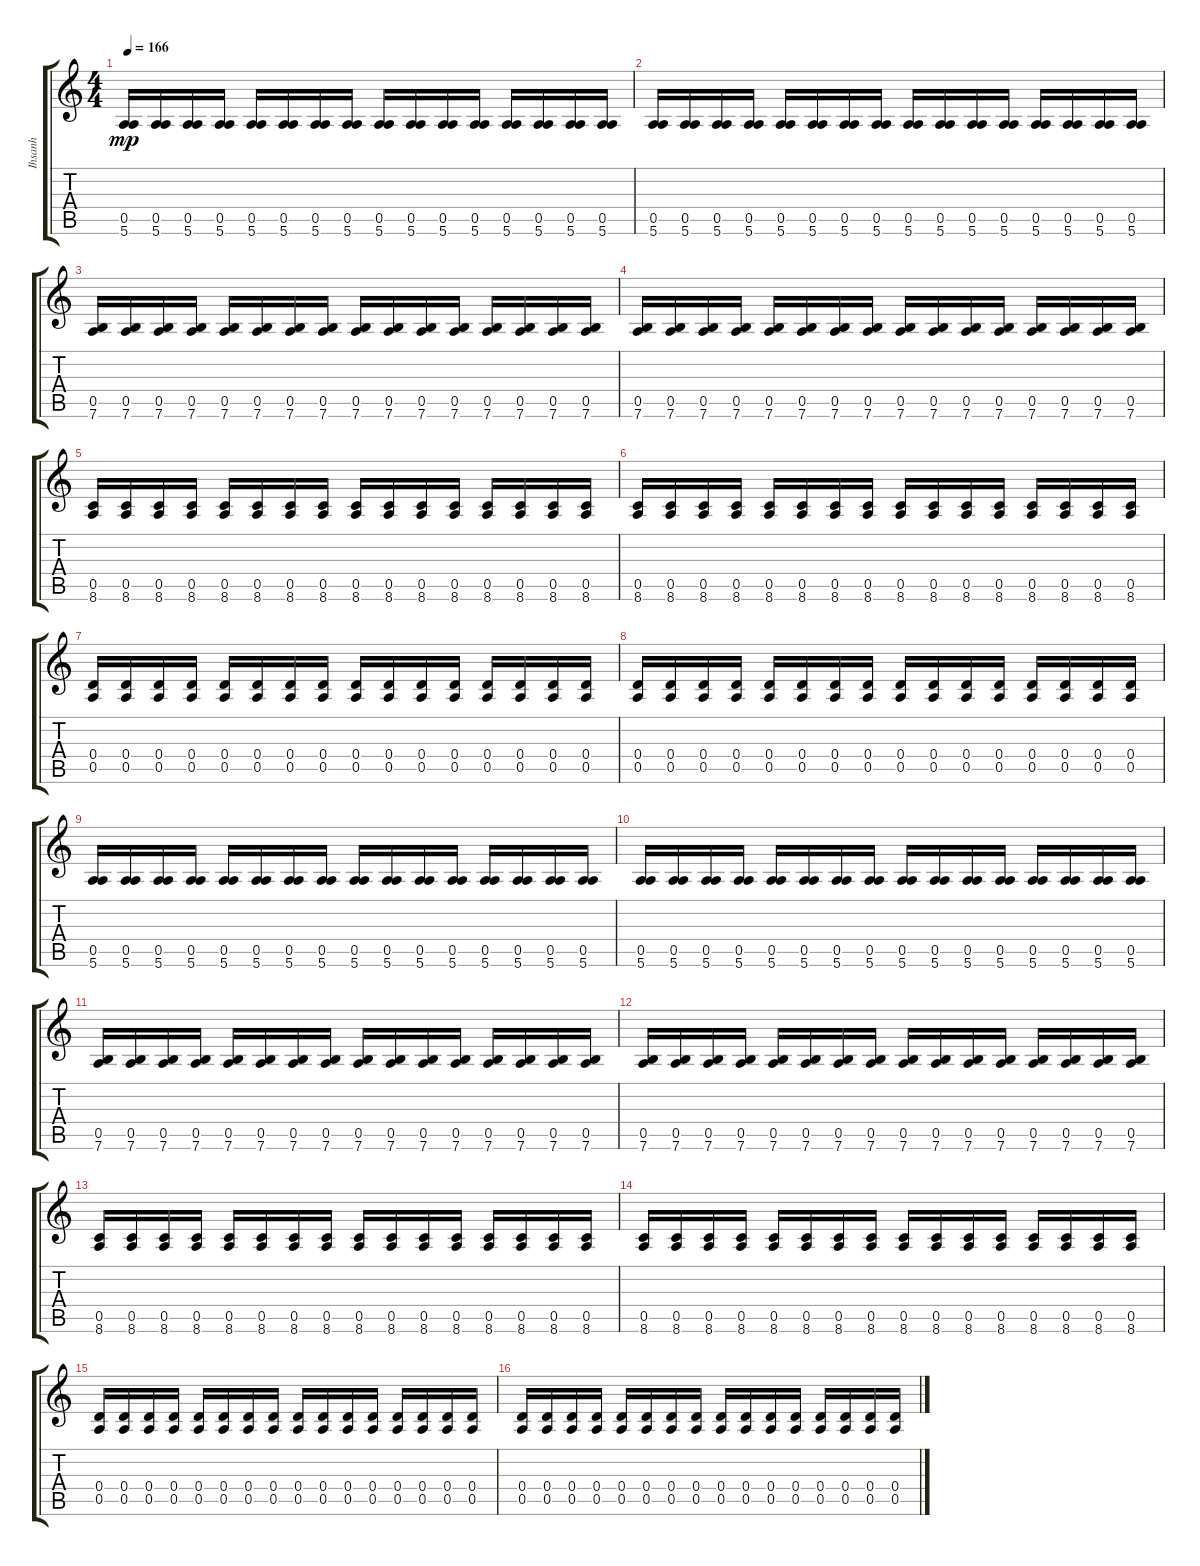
\track ("Ihsanh" "Ihsanh") {instrument distortionguitar}
\staff {score tabs}
\tuning (E4 B3 G3 D3 A2 E2) {hide}
\ts (4 4)
\tempo 166
\clef g2
\ks c
(0.5 5.6).16{dy mp} (0.5 5.6).16 (0.5 5.6).16 (0.5 5.6).16 (0.5 5.6).16 (0.5 5.6).16 (0.5 5.6).16 (0.5 5.6).16 (0.5 5.6).16 (0.5 5.6).16 (0.5 5.6).16 (0.5 5.6).16 (0.5 5.6).16 (0.5 5.6).16 (0.5 5.6).16 (0.5 5.6).16 |
(0.5 5.6).16 (0.5 5.6).16 (0.5 5.6).16 (0.5 5.6).16 (0.5 5.6).16 (0.5 5.6).16 (0.5 5.6).16 (0.5 5.6).16 (0.5 5.6).16 (0.5 5.6).16 (0.5 5.6).16 (0.5 5.6).16 (0.5 5.6).16 (0.5 5.6).16 (0.5 5.6).16 (0.5 5.6).16 |
(0.5 7.6).16 (0.5 7.6).16 (0.5 7.6).16 (0.5 7.6).16 (0.5 7.6).16 (0.5 7.6).16 (0.5 7.6).16 (0.5 7.6).16 (0.5 7.6).16 (0.5 7.6).16 (0.5 7.6).16 (0.5 7.6).16 (0.5 7.6).16 (0.5 7.6).16 (0.5 7.6).16 (0.5 7.6).16 |
(0.5 7.6).16 (0.5 7.6).16 (0.5 7.6).16 (0.5 7.6).16 (0.5 7.6).16 (0.5 7.6).16 (0.5 7.6).16 (0.5 7.6).16 (0.5 7.6).16 (0.5 7.6).16 (0.5 7.6).16 (0.5 7.6).16 (0.5 7.6).16 (0.5 7.6).16 (0.5 7.6).16 (0.5 7.6).16 |
(0.5 8.6).16 (0.5 8.6).16 (0.5 8.6).16 (0.5 8.6).16 (0.5 8.6).16 (0.5 8.6).16 (0.5 8.6).16 (0.5 8.6).16 (0.5 8.6).16 (0.5 8.6).16 (0.5 8.6).16 (0.5 8.6).16 (0.5 8.6).16 (0.5 8.6).16 (0.5 8.6).16 (0.5 8.6).16 |
(0.5 8.6).16 (0.5 8.6).16 (0.5 8.6).16 (0.5 8.6).16 (0.5 8.6).16 (0.5 8.6).16 (0.5 8.6).16 (0.5 8.6).16 (0.5 8.6).16 (0.5 8.6).16 (0.5 8.6).16 (0.5 8.6).16 (0.5 8.6).16 (0.5 8.6).16 (0.5 8.6).16 (0.5 8.6).16 |
(0.4 0.5).16 (0.4 0.5).16 (0.4 0.5).16 (0.4 0.5).16 (0.4 0.5).16 (0.4 0.5).16 (0.4 0.5).16 (0.4 0.5).16 (0.4 0.5).16 (0.4 0.5).16 (0.4 0.5).16 (0.4 0.5).16 (0.4 0.5).16 (0.4 0.5).16 (0.4 0.5).16 (0.4 0.5).16 |
(0.4 0.5).16 (0.4 0.5).16 (0.4 0.5).16 (0.4 0.5).16 (0.4 0.5).16 (0.4 0.5).16 (0.4 0.5).16 (0.4 0.5).16 (0.4 0.5).16 (0.4 0.5).16 (0.4 0.5).16 (0.4 0.5).16 (0.4 0.5).16 (0.4 0.5).16 (0.4 0.5).16 (0.4 0.5).16 |
(0.5 5.6).16 (0.5 5.6).16 (0.5 5.6).16 (0.5 5.6).16 (0.5 5.6).16 (0.5 5.6).16 (0.5 5.6).16 (0.5 5.6).16 (0.5 5.6).16 (0.5 5.6).16 (0.5 5.6).16 (0.5 5.6).16 (0.5 5.6).16 (0.5 5.6).16 (0.5 5.6).16 (0.5 5.6).16 |
(0.5 5.6).16 (0.5 5.6).16 (0.5 5.6).16 (0.5 5.6).16 (0.5 5.6).16 (0.5 5.6).16 (0.5 5.6).16 (0.5 5.6).16 (0.5 5.6).16 (0.5 5.6).16 (0.5 5.6).16 (0.5 5.6).16 (0.5 5.6).16 (0.5 5.6).16 (0.5 5.6).16 (0.5 5.6).16 |
(0.5 7.6).16 (0.5 7.6).16 (0.5 7.6).16 (0.5 7.6).16 (0.5 7.6).16 (0.5 7.6).16 (0.5 7.6).16 (0.5 7.6).16 (0.5 7.6).16 (0.5 7.6).16 (0.5 7.6).16 (0.5 7.6).16 (0.5 7.6).16 (0.5 7.6).16 (0.5 7.6).16 (0.5 7.6).16 |
(0.5 7.6).16 (0.5 7.6).16 (0.5 7.6).16 (0.5 7.6).16 (0.5 7.6).16 (0.5 7.6).16 (0.5 7.6).16 (0.5 7.6).16 (0.5 7.6).16 (0.5 7.6).16 (0.5 7.6).16 (0.5 7.6).16 (0.5 7.6).16 (0.5 7.6).16 (0.5 7.6).16 (0.5 7.6).16 |
(0.5 8.6).16 (0.5 8.6).16 (0.5 8.6).16 (0.5 8.6).16 (0.5 8.6).16 (0.5 8.6).16 (0.5 8.6).16 (0.5 8.6).16 (0.5 8.6).16 (0.5 8.6).16 (0.5 8.6).16 (0.5 8.6).16 (0.5 8.6).16 (0.5 8.6).16 (0.5 8.6).16 (0.5 8.6).16 |
(0.5 8.6).16 (0.5 8.6).16 (0.5 8.6).16 (0.5 8.6).16 (0.5 8.6).16 (0.5 8.6).16 (0.5 8.6).16 (0.5 8.6).16 (0.5 8.6).16 (0.5 8.6).16 (0.5 8.6).16 (0.5 8.6).16 (0.5 8.6).16 (0.5 8.6).16 (0.5 8.6).16 (0.5 8.6).16 |
(0.4 0.5).16 (0.4 0.5).16 (0.4 0.5).16 (0.4 0.5).16 (0.4 0.5).16 (0.4 0.5).16 (0.4 0.5).16 (0.4 0.5).16 (0.4 0.5).16 (0.4 0.5).16 (0.4 0.5).16 (0.4 0.5).16 (0.4 0.5).16 (0.4 0.5).16 (0.4 0.5).16 (0.4 0.5).16 |
(0.4 0.5).16 (0.4 0.5).16 (0.4 0.5).16 (0.4 0.5).16 (0.4 0.5).16 (0.4 0.5).16 (0.4 0.5).16 (0.4 0.5).16 (0.4 0.5).16 (0.4 0.5).16 (0.4 0.5).16 (0.4 0.5).16 (0.4 0.5).16 (0.4 0.5).16 (0.4 0.5).16 (0.4 0.5).16
